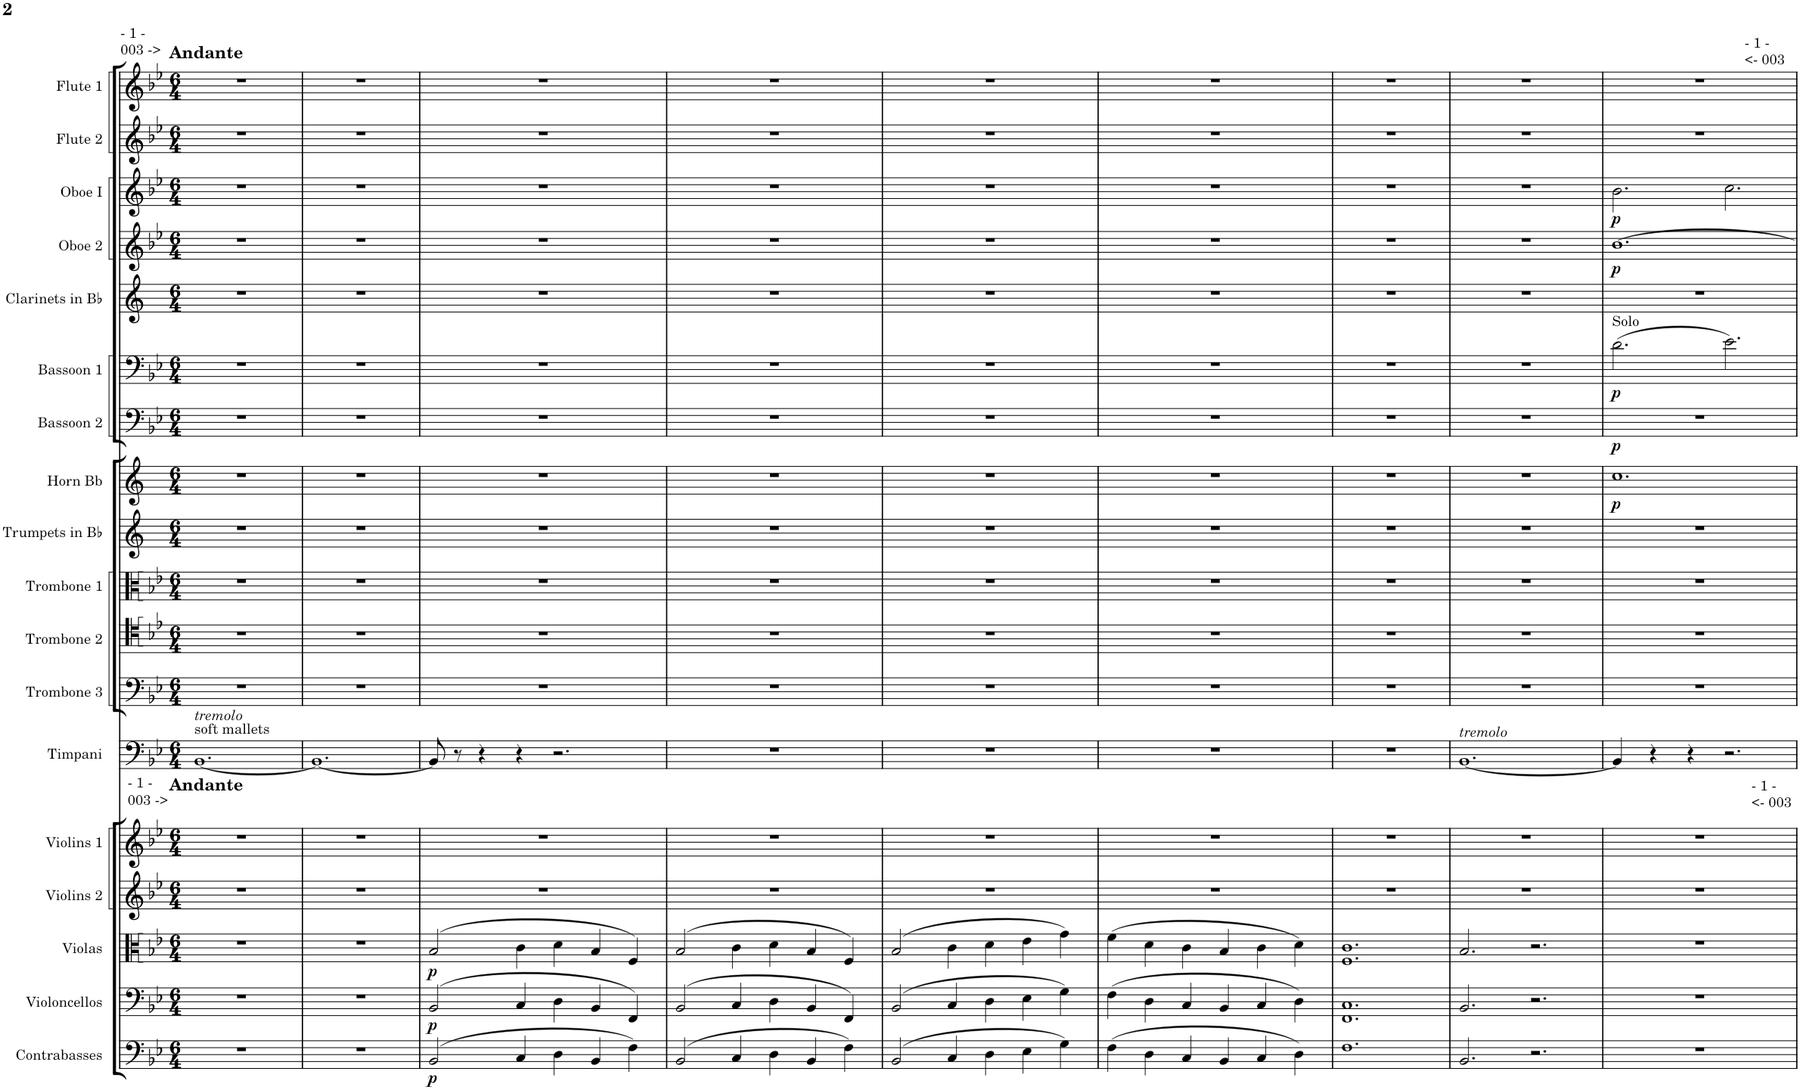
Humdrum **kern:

**kern	**dynam	**kern	**dynam	**kern	**dynam	**kern	**kern	**kern	**kern	**kern	**kern	**kern	**kern	**dynam	**kern	**dynam	**kern	**dynam	**kern	**kern	**dynam	**kern	**dynam	**kern	**kern
*part18	*part18	*part17	*part17	*part16	*part16	*part15	*part14	*part13	*part12	*part11	*part10	*part9	*part8	*part8	*part7	*part7	*part6	*part6	*part5	*part4	*part4	*part3	*part3	*part2	*part1
*staff18	*staff18	*staff17	*staff17	*staff16	*staff16	*staff15	*staff14	*staff13	*staff12	*staff11	*staff10	*staff9	*staff8	*staff8	*staff7	*staff7	*staff6	*staff6	*staff5	*staff4	*staff4	*staff3	*staff3	*staff2	*staff1
*I"Contrabasses	*	*I"Violoncellos	*	*I"Violas	*	*I"Violins 2	*I"Violins 1	*I"Timpani	*I"Trombone 3	*I"Trombone 2	*I"Trombone 1	*I"Trumpets in Bb	*I"Horn Bb	*	*I"Bassoon 2	*	*I"Bassoon 1	*	*I"Clarinets in Bb	*I"Oboe 2	*	*I"Oboe I	*	*I"Flute 2	*I"Flute 1
*I'Cbs.	*	*I'Vcs.	*	*I'Vlas.	*	*I'Vlns. 2	*I'Vlns. 1	*I'Timp.	*I'Tbn. 3	*I'Tbn. 2	*I'Tbn. 1	*I'Tpt. in Bb	*I'Hn. Bb	*	*I'Bsn. 2	*	*I'Bsn. 1	*	*I'Cl. in Bb	*I'Ob. 2	*	*I'Ob. I	*	*I'Fl. 2	*I'Fl 1.
*clefF4	*	*clefF4	*	*clefC3	*	*clefG2	*clefG2	*clefF4	*clefF4	*clefC4	*clefC3	*clefG2	*clefG2	*	*clefF4	*	*clefF4	*	*clefG2	*clefG2	*	*clefG2	*	*clefG2	*clefG2
*Trd7c12	*	*	*	*	*	*	*	*	*	*	*	*Trd1c2	*Trd1c2	*	*	*	*	*	*Trd1c2	*	*	*	*	*	*
*k[b-e-]	*	*k[b-e-]	*	*k[b-e-]	*	*k[b-e-]	*k[b-e-]	*k[b-e-]	*k[b-e-]	*k[b-e-]	*k[b-e-]	*k[]	*k[]	*	*k[b-e-]	*	*k[b-e-]	*	*k[]	*k[b-e-]	*	*k[b-e-]	*	*k[b-e-]	*k[b-e-]
*M6/4	*	*M6/4	*	*M6/4	*	*M6/4	*M6/4	*M6/4	*M6/4	*M6/4	*M6/4	*M6/4	*M6/4	*	*M6/4	*	*M6/4	*	*M6/4	*M6/4	*	*M6/4	*	*M6/4	*M6/4
=1	=1	=1	=1	=1	=1	=1	=1	=1	=1	=1	=1	=1	=1	=1	=1	=1	=1	=1	=1	=1	=1	=1	=1	=1	=1
!	!	!	!	!	!	!	!	!	!	!	!	!	!	!	!	!	!	!	!	!	!	!	!	!	!LO:TX:a:t=- 1 -
!	!	!	!	!	!	!	!	!	!	!	!	!	!	!	!	!	!	!	!	!	!	!	!	!	!LO:TX:a:t=003 ->
!	!	!	!	!	!	!	!	!	!	!	!	!	!	!	!	!	!	!	!	!	!	!	!	!	!LO:TX:a:B:t=Andante
!	!	!	!	!	!	!	!	!LO:TX:a:i:t=tremolo	!	!	!	!	!	!	!	!	!	!	!	!	!	!	!	!	!
!	!	!	!	!	!	!	!	!LO:TX:a:t=soft mallets	!	!	!	!	!	!	!	!	!	!	!	!	!	!	!	!	!
!	!	!	!	!	!	!	!LO:TX:a:t=- 1 -	!	!	!	!	!	!	!	!	!	!	!	!	!	!	!	!	!	!
!	!	!	!	!	!	!	!LO:TX:a:t=003 ->	!	!	!	!	!	!	!	!	!	!	!	!	!	!	!	!	!	!
!	!	!	!	!	!	!	!LO:TX:a:B:t=Andante	!	!	!	!	!	!	!	!	!	!	!	!	!	!	!	!	!	!
1.r	.	1.r	.	1.r	.	1.r	1.r	[1.BB-	1.r	1.r	1.r	1.r	1.r	.	1.r	.	1.r	.	1.r	1.r	.	1.r	.	1.r	1.r
=2	=2	=2	=2	=2	=2	=2	=2	=2	=2	=2	=2	=2	=2	=2	=2	=2	=2	=2	=2	=2	=2	=2	=2	=2	=2
1.r	.	1.r	.	1.r	.	1.r	1.r	1.BB-_	1.r	1.r	1.r	1.r	1.r	.	1.r	.	1.r	.	1.r	1.r	.	1.r	.	1.r	1.r
=3	=3	=3	=3	=3	=3	=3	=3	=3	=3	=3	=3	=3	=3	=3	=3	=3	=3	=3	=3	=3	=3	=3	=3	=3	=3
!	!LO:DY:b	!	!LO:DY:b	!	!LO:DY:b	!	!	!	!	!	!	!	!	!	!	!	!	!	!	!	!	!	!	!	!
(2BB-/	p	(2BB-/	p	(2B-/	p	1.r	1.r	8BB-/]	1.r	1.r	1.r	1.r	1.r	.	1.r	.	1.r	.	1.r	1.r	.	1.r	.	1.r	1.r
.	.	.	.	.	.	.	.	8r	.	.	.	.	.	.	.	.	.	.	.	.	.	.	.	.	.
.	.	.	.	.	.	.	.	4r	.	.	.	.	.	.	.	.	.	.	.	.	.	.	.	.	.
4C/	.	4C/	.	4c\	.	.	.	4r	.	.	.	.	.	.	.	.	.	.	.	.	.	.	.	.	.
4D\	.	4D\	.	4d\	.	.	.	2.r	.	.	.	.	.	.	.	.	.	.	.	.	.	.	.	.	.
4BB-/	.	4BB-/	.	4B-/	.	.	.	.	.	.	.	.	.	.	.	.	.	.	.	.	.	.	.	.	.
4F\)	.	4FF/)	.	4F/)	.	.	.	.	.	.	.	.	.	.	.	.	.	.	.	.	.	.	.	.	.
=4	=4	=4	=4	=4	=4	=4	=4	=4	=4	=4	=4	=4	=4	=4	=4	=4	=4	=4	=4	=4	=4	=4	=4	=4	=4
(2BB-/	.	(2BB-/	.	(2B-/	.	1.r	1.r	1.r	1.r	1.r	1.r	1.r	1.r	.	1.r	.	1.r	.	1.r	1.r	.	1.r	.	1.r	1.r
4C/	.	4C/	.	4c\	.	.	.	.	.	.	.	.	.	.	.	.	.	.	.	.	.	.	.	.	.
4D\	.	4D\	.	4d\	.	.	.	.	.	.	.	.	.	.	.	.	.	.	.	.	.	.	.	.	.
4BB-/	.	4BB-/	.	4B-/	.	.	.	.	.	.	.	.	.	.	.	.	.	.	.	.	.	.	.	.	.
4F\)	.	4FF/)	.	4F/)	.	.	.	.	.	.	.	.	.	.	.	.	.	.	.	.	.	.	.	.	.
=5	=5	=5	=5	=5	=5	=5	=5	=5	=5	=5	=5	=5	=5	=5	=5	=5	=5	=5	=5	=5	=5	=5	=5	=5	=5
(2BB-/	.	(2BB-/	.	(2B-/	.	1.r	1.r	1.r	1.r	1.r	1.r	1.r	1.r	.	1.r	.	1.r	.	1.r	1.r	.	1.r	.	1.r	1.r
4C/	.	4C/	.	4c\	.	.	.	.	.	.	.	.	.	.	.	.	.	.	.	.	.	.	.	.	.
4D\	.	4D\	.	4d\	.	.	.	.	.	.	.	.	.	.	.	.	.	.	.	.	.	.	.	.	.
4E-\	.	4E-\	.	4e-\	.	.	.	.	.	.	.	.	.	.	.	.	.	.	.	.	.	.	.	.	.
4G\)	.	4G\)	.	4g\)	.	.	.	.	.	.	.	.	.	.	.	.	.	.	.	.	.	.	.	.	.
=6	=6	=6	=6	=6	=6	=6	=6	=6	=6	=6	=6	=6	=6	=6	=6	=6	=6	=6	=6	=6	=6	=6	=6	=6	=6
(4F\	.	(4F\	.	(4f\	.	1.r	1.r	1.r	1.r	1.r	1.r	1.r	1.r	.	1.r	.	1.r	.	1.r	1.r	.	1.r	.	1.r	1.r
4D\	.	4D\	.	4d\	.	.	.	.	.	.	.	.	.	.	.	.	.	.	.	.	.	.	.	.	.
4C/	.	4C/	.	4c\	.	.	.	.	.	.	.	.	.	.	.	.	.	.	.	.	.	.	.	.	.
4BB-/	.	4BB-/	.	4B-/	.	.	.	.	.	.	.	.	.	.	.	.	.	.	.	.	.	.	.	.	.
4C/	.	4C/	.	4c\	.	.	.	.	.	.	.	.	.	.	.	.	.	.	.	.	.	.	.	.	.
4D\)	.	4D\)	.	4d\)	.	.	.	.	.	.	.	.	.	.	.	.	.	.	.	.	.	.	.	.	.
=7	=7	=7	=7	=7	=7	=7	=7	=7	=7	=7	=7	=7	=7	=7	=7	=7	=7	=7	=7	=7	=7	=7	=7	=7	=7
1.F	.	1.FF 1.C	.	1.F 1.c	.	1.r	1.r	1.r	1.r	1.r	1.r	1.r	1.r	.	1.r	.	1.r	.	1.r	1.r	.	1.r	.	1.r	1.r
=8	=8	=8	=8	=8	=8	=8	=8	=8	=8	=8	=8	=8	=8	=8	=8	=8	=8	=8	=8	=8	=8	=8	=8	=8	=8
!	!	!	!	!	!	!	!	!LO:TX:a:i:t=tremolo	!	!	!	!	!	!	!	!	!	!	!	!	!	!	!	!	!
2.BB-/	.	2.BB-/	.	2.B-/	.	1.r	1.r	[1.BB-	1.r	1.r	1.r	1.r	1.r	.	1.r	.	1.r	.	1.r	1.r	.	1.r	.	1.r	1.r
2.r	.	2.r	.	2.r	.	.	.	.	.	.	.	.	.	.	.	.	.	.	.	.	.	.	.	.	.
=9	=9	=9	=9	=9	=9	=9	=9	=9	=9	=9	=9	=9	=9	=9	=9	=9	=9	=9	=9	=9	=9	=9	=9	=9	=9
!	!	!	!	!	!	!	!	!	!	!	!	!	!	!	!	!	!	!	!	!	!	!	!	!	!LO:TX:a:t=- 1 -
!	!	!	!	!	!	!	!	!	!	!	!	!	!	!	!	!	!	!	!	!	!	!	!	!	!LO:TX:a:t=<- 003
!	!	!	!	!	!	!	!	!	!	!	!	!	!	!	!	!	!LO:TX:a:t=Solo	!	!	!	!	!	!	!	!
!	!	!	!	!	!	!	!LO:TX:a:t=- 1 -	!	!	!	!	!	!	!	!	!	!	!	!	!	!	!	!	!	!
!	!	!	!	!	!	!	!LO:TX:a:t=<- 003	!	!	!	!	!	!	!	!	!	!	!	!	!	!	!	!	!	!
!	!	!	!	!	!	!	!	!	!	!	!	!	!	!LO:DY:b	!	!LO:DY:b	!	!LO:DY:b	!	!	!LO:DY:b	!	!LO:DY:b	!	!
1.r	.	1.r	.	1.r	.	1.r	1.r	4BB-/]	1.r	1.r	1.r	1.r	1.cc	p	1.r	p	(2.d\	p	1.r	[1.b-	p	2.b-\	p	1.r	1.r
.	.	.	.	.	.	.	.	4r	.	.	.	.	.	.	.	.	.	.	.	.	.	.	.	.	.
.	.	.	.	.	.	.	.	4r	.	.	.	.	.	.	.	.	.	.	.	.	.	.	.	.	.
.	.	.	.	.	.	.	.	2.r	.	.	.	.	.	.	.	.	2.e-\)	.	.	.	.	2.cc\	.	.	.
=	=	=	=	=	=	=	=	=	=	=	=	=	=	=	=	=	=	=	=	=	=	=	=	=	=
*-	*-	*-	*-	*-	*-	*-	*-	*-	*-	*-	*-	*-	*-	*-	*-	*-	*-	*-	*-	*-	*-	*-	*-	*-	*-
